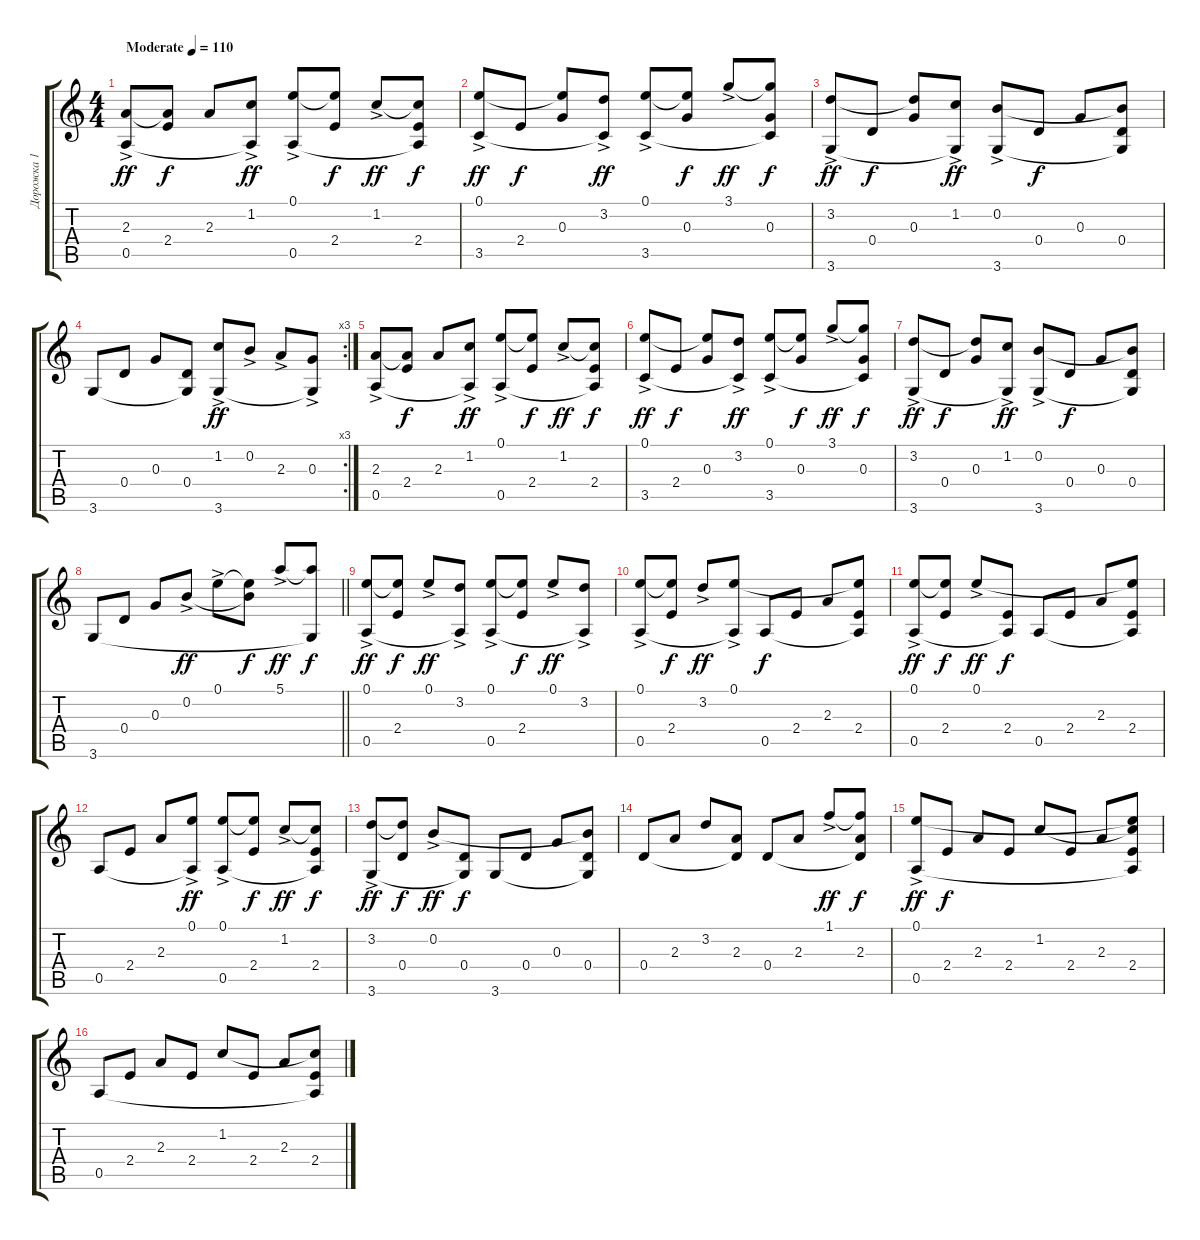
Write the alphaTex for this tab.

\track ("Дорожка 1" "Дорожка 1") {instrument acousticguitarsteel}
\staff {score tabs}
\tuning (E4 B3 G3 D3 A2 E2) {hide}
\ts (4 4)
\tempo (110 "Moderate")
\clef g2
\ks c
(2.3{ac} 0.5).8{dy ff instrument acousticguitarsteel} (2.3{t} 2.4).8{dy f} 2.3.8 (1.2{ac} 0.5{t}).8{dy ff} (0.1{ac} 0.5).8 (0.1{t} 2.4).8{dy f} 1.2{ac}.8{dy ff} (1.2{t} 2.4 0.5{t}).8{dy f} |
(0.1{ac} 3.5).8{dy ff} 2.4.8{dy f} (0.1{t} 0.3).8 (3.2{ac} 3.5{t}).8{dy ff} (0.1{ac} 3.5).8 (0.1{t} 0.3).8{dy f} 3.1{ac}.8{dy ff} (3.1{t} 0.3 3.5{t}).8{dy f} |
(3.2{ac} 3.6).8{dy ff} 0.4.8{dy f} (3.2{t} 0.3).8 (1.2{ac} 3.6{t}).8{dy ff} (0.2{ac} 3.6).8 0.4.8{dy f} 0.3.8 (0.2{t} 0.4 3.6{t}).8 |
\rc 3
3.6.8 0.4.8 0.3.8 (0.4 3.6{t}).8 (1.2{ac} 3.6).8{dy ff} 0.2{ac}.8 2.3{ac}.8 (0.3{ac} 3.6{t}).8 |
(2.3{ac} 0.5).8 (2.3{t} 2.4).8{dy f} 2.3.8 (1.2{ac} 0.5{t}).8{dy ff} (0.1{ac} 0.5).8 (0.1{t} 2.4).8{dy f} 1.2{ac}.8{dy ff} (1.2{t} 2.4 0.5{t}).8{dy f} |
(0.1{ac} 3.5).8{dy ff} 2.4.8{dy f} (0.1{t} 0.3).8 (3.2{ac} 3.5{t}).8{dy ff} (0.1{ac} 3.5).8 (0.1{t} 0.3).8{dy f} 3.1{ac}.8{dy ff} (3.1{t} 0.3 3.5{t}).8{dy f} |
(3.2{ac} 3.6).8{dy ff} 0.4.8{dy f} (3.2{t} 0.3).8 (1.2{ac} 3.6{t}).8{dy ff} (0.2{ac} 3.6).8 0.4.8{dy f} 0.3.8 (0.2{t} 0.4 3.6{t}).8 |
\barLineRight lightlight
3.6.8 0.4.8 0.3.8 0.2{ac}.8{dy ff} 0.1{ac}.8 (0.1{t} 0.2{t}).8{dy f} 5.1{ac}.8{dy ff} (5.1{t} 3.6{t}).8{dy f} |
(0.1{ac} 0.5).8{dy ff} (0.1{t} 2.4).8{dy f} 0.1{ac}.8{dy ff} (3.2{ac} 0.5{t}).8 (0.1{ac} 0.5).8 (0.1{t} 2.4).8{dy f} 0.1{ac}.8{dy ff} (3.2{ac} 0.5{t}).8 |
(0.1{ac} 0.5).8 (0.1{t} 2.4).8{dy f} 3.2{ac}.8{dy ff} (0.1{ac} 0.5{t}).8 0.5.8{dy f} 2.4.8 2.3.8 (0.1{t} 2.4 0.5{t}).8 |
(0.1{ac} 0.5).8{dy ff} (0.1{t} 2.4).8{dy f} 0.1{ac}.8{dy ff} (2.4 0.5{t}).8{dy f} 0.5.8 2.4.8 2.3.8 (0.1{t} 2.4 0.5{t}).8 |
0.5.8 2.4.8 2.3.8 (0.1{ac} 0.5{t}).8{dy ff} (0.1{ac} 0.5).8 (0.1{t} 2.4).8{dy f} 1.2{ac}.8{dy ff} (1.2{t} 2.4 0.5{t}).8{dy f} |
(3.2{ac} 3.6).8{dy ff} (3.2{t} 0.4).8{dy f} 0.2{ac}.8{dy ff} (0.4 3.6{t}).8{dy f} 3.6.8 0.4.8 0.3.8 (0.2{t} 0.4 3.6{t}).8 |
0.4.8 2.3.8 3.2.8 (2.3 0.4{t}).8 0.4.8 2.3.8 1.1{ac}.8{dy ff} (1.1{t} 2.3 0.4{t}).8{dy f} |
(0.1{ac} 0.5).8{dy ff} 2.4.8{dy f} 2.3.8 2.4.8 1.2.8 2.4.8 2.3.8 (0.1{t} 1.2{t} 2.4 0.5{t}).8 |
0.5.8 2.4.8 2.3.8 2.4.8 1.2.8 2.4.8 2.3.8 (1.2{t} 2.4 0.5{t}).8
